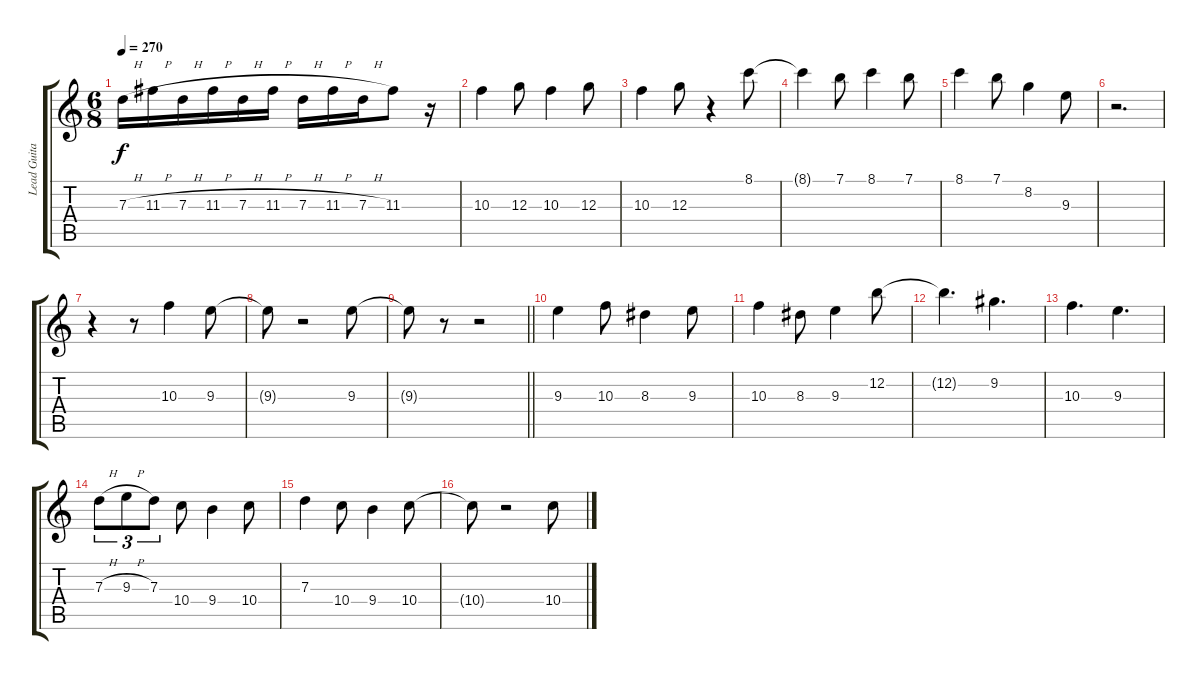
\track ("Lead Guitar 2" "Lead Guita") {instrument overdrivenguitar}
\staff {score tabs}
\tuning (E4 B3 G3 D3 A2 E2) {hide}
\ts (6 8)
\tempo 270
\clef g2
\ks c
7.3{h}.16{dy f} 11.3{h}.16 7.3{h}.16 11.3{h}.16 7.3{h}.16 11.3{h}.16 7.3{h}.16 11.3{h}.16 7.3{h}.16 11.3.8 r.16 |
10.3.4 12.3.8 10.3.4 12.3.8 |
10.3.4 12.3.8 r.4 8.1.8 |
8.1{t}.4 7.1.8 8.1.4 7.1.8 |
8.1.4 7.1.8 8.2.4 9.3.8 |
r.2{d} |
r.4 r.8 10.3.4 9.3.8 |
9.3{t}.8 r.2 9.3.8 |
\barLineRight lightlight
9.3{t}.8 r.8 r.2 |
9.3.4 10.3.8 8.3.4 9.3.8 |
10.3.4 8.3.8 9.3.4 12.2.8 |
12.2{t}.4{d} 9.2.4{d} |
10.3.4{d} 9.3.4{d} |
7.3{h}.8{tu (3 2)} 9.3{h}.8{tu (3 2)} 7.3.8{tu (3 2)} 10.4.8 9.4.4 10.4.8 |
7.3.4 10.4.8 9.4.4 10.4.8 |
10.4{t}.8 r.2 10.4.8
